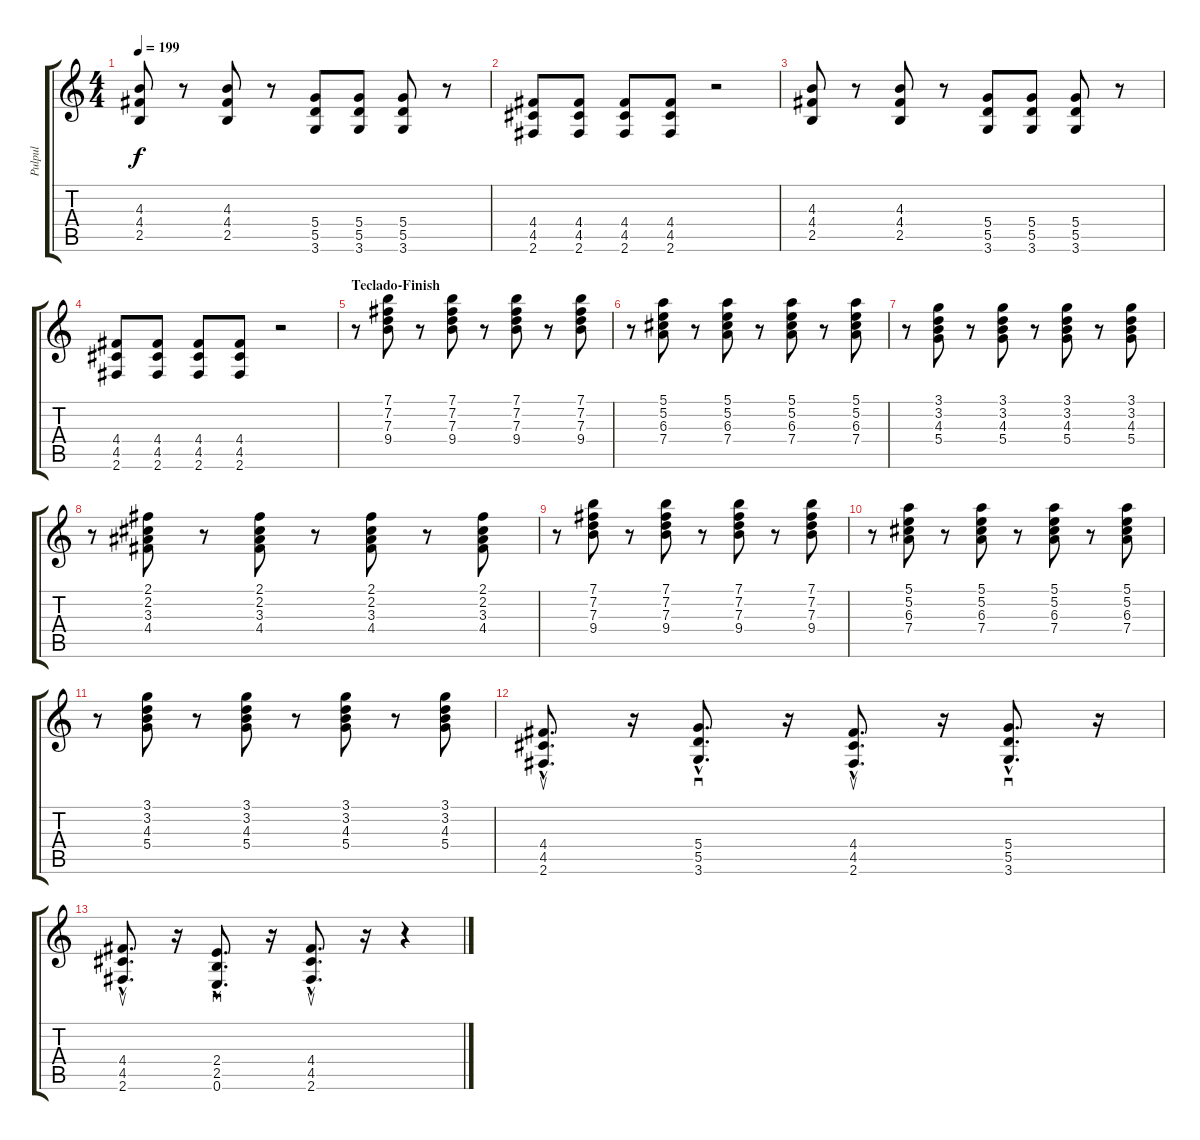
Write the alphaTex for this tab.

\track ("Pulpul" "Pulpul") {instrument electricguitarclean}
\staff {score tabs}
\tuning (E4 B3 G3 D3 A2 E2) {hide}
\ts (4 4)
\tempo 199
\clef g2
\ks c
(4.3 4.4 2.5).8{dy f instrument distortionguitar} r.8 (4.3 4.4 2.5).8 r.8 (5.4 5.5 3.6).8 (5.4 5.5 3.6).8 (5.4 5.5 3.6).8 r.8 |
(4.4 4.5 2.6).8 (4.4 4.5 2.6).8 (4.4 4.5 2.6).8 (4.4 4.5 2.6).8 r.2 |
(4.3 4.4 2.5).8 r.8 (4.3 4.4 2.5).8 r.8 (5.4 5.5 3.6).8 (5.4 5.5 3.6).8 (5.4 5.5 3.6).8 r.8 |
(4.4 4.5 2.6).8 (4.4 4.5 2.6).8 (4.4 4.5 2.6).8 (4.4 4.5 2.6).8 r.2 |
\section ("" "Teclado-Finish")
r.8{instrument electricguitarclean} (7.1 7.2 7.3 9.4).8 r.8 (7.1 7.2 7.3 9.4).8 r.8 (7.1 7.2 7.3 9.4).8 r.8 (7.1 7.2 7.3 9.4).8 |
r.8 (5.1 5.2 6.3 7.4).8 r.8 (5.1 5.2 6.3 7.4).8 r.8 (5.1 5.2 6.3 7.4).8 r.8 (5.1 5.2 6.3 7.4).8 |
r.8 (3.1 3.2 4.3 5.4).8 r.8 (3.1 3.2 4.3 5.4).8 r.8 (3.1 3.2 4.3 5.4).8 r.8 (3.1 3.2 4.3 5.4).8 |
r.8 (2.1 2.2 3.3 4.4).8 r.8 (2.1 2.2 3.3 4.4).8 r.8 (2.1 2.2 3.3 4.4).8 r.8 (2.1 2.2 3.3 4.4).8 |
r.8 (7.1 7.2 7.3 9.4).8 r.8 (7.1 7.2 7.3 9.4).8 r.8 (7.1 7.2 7.3 9.4).8 r.8 (7.1 7.2 7.3 9.4).8 |
r.8 (5.1 5.2 6.3 7.4).8 r.8 (5.1 5.2 6.3 7.4).8 r.8 (5.1 5.2 6.3 7.4).8 r.8 (5.1 5.2 6.3 7.4).8 |
r.8 (3.1 3.2 4.3 5.4).8 r.8 (3.1 3.2 4.3 5.4).8 r.8 (3.1 3.2 4.3 5.4).8 r.8 (3.1 3.2 4.3 5.4).8 |
(4.4{hac} 4.5{hac} 2.6{hac}).8{d su instrument distortionguitar} r.16 (5.4{hac} 5.5{hac} 3.6{hac}).8{d sd} r.16 (4.4{hac} 4.5{hac} 2.6{hac}).8{d su} r.16 (5.4{hac} 5.5{hac} 3.6{hac}).8{d sd} r.16 |
(4.4{hac} 4.5{hac} 2.6{hac}).8{d su} r.16 (2.4{hac} 2.5{hac} 0.6{hac}).8{d sd} r.16 (4.4{hac} 4.5{hac} 2.6{hac}).8{d su} r.16 r.4
